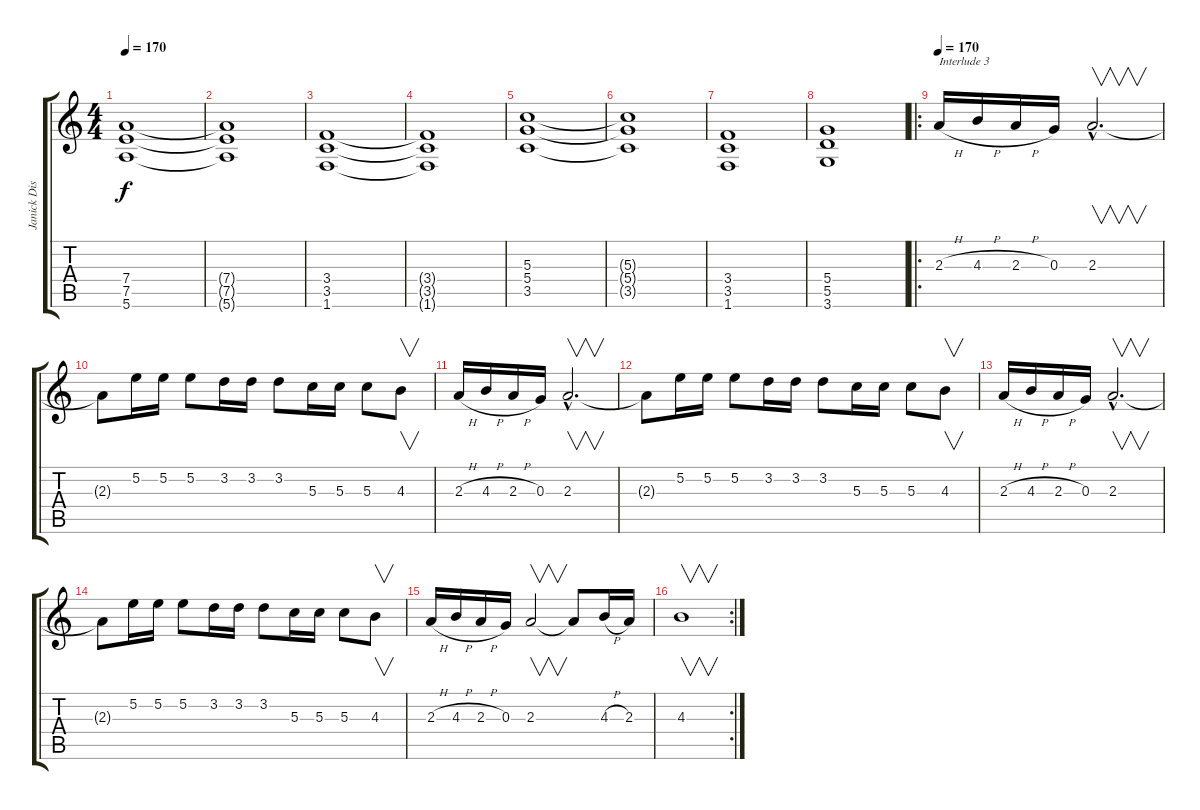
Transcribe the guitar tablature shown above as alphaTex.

\track ("Janick Distortion" "Janick Dis") {instrument distortionguitar}
\staff {score tabs}
\tuning (E4 B3 G3 D3 A2 E2) {hide}
\ts (4 4)
\tempo 170
\clef g2
\ks c
(7.4 7.5 5.6).1{dy f} |
(7.4{t} 7.5{t} 5.6{t}).1 |
(3.4 3.5 1.6).1 |
(3.4{t} 3.5{t} 1.6{t}).1 |
(5.3 5.4 3.5).1 |
(5.3{t} 5.4{t} 3.5{t}).1 |
(3.4 3.5 1.6).1 |
(5.4 5.5 3.6).1 |
\ro
\tempo 170
2.3{h}.16{txt "Interlude 3"} 4.3{h}.16 2.3{h}.16 0.3.16 2.3{hac}.2{v d} |
2.3{t}.8 5.2.16 5.2.16 5.2.8 3.2.16 3.2.16 3.2.8 5.3.16 5.3.16 5.3.8 4.3.8{v} |
2.3{h}.16 4.3{h}.16 2.3{h}.16 0.3.16 2.3{hac}.2{v d} |
2.3{t}.8 5.2.16 5.2.16 5.2.8 3.2.16 3.2.16 3.2.8 5.3.16 5.3.16 5.3.8 4.3.8{v} |
2.3{h}.16 4.3{h}.16 2.3{h}.16 0.3.16 2.3{hac}.2{v d} |
2.3{t}.8 5.2.16 5.2.16 5.2.8 3.2.16 3.2.16 3.2.8 5.3.16 5.3.16 5.3.8 4.3.8{v} |
2.3{h}.16 4.3{h}.16 2.3{h}.16 0.3.16 2.3.2{v} 2.3{t}.8 4.3{h}.16 2.3.16 |
\rc 2
4.3.1{v}
